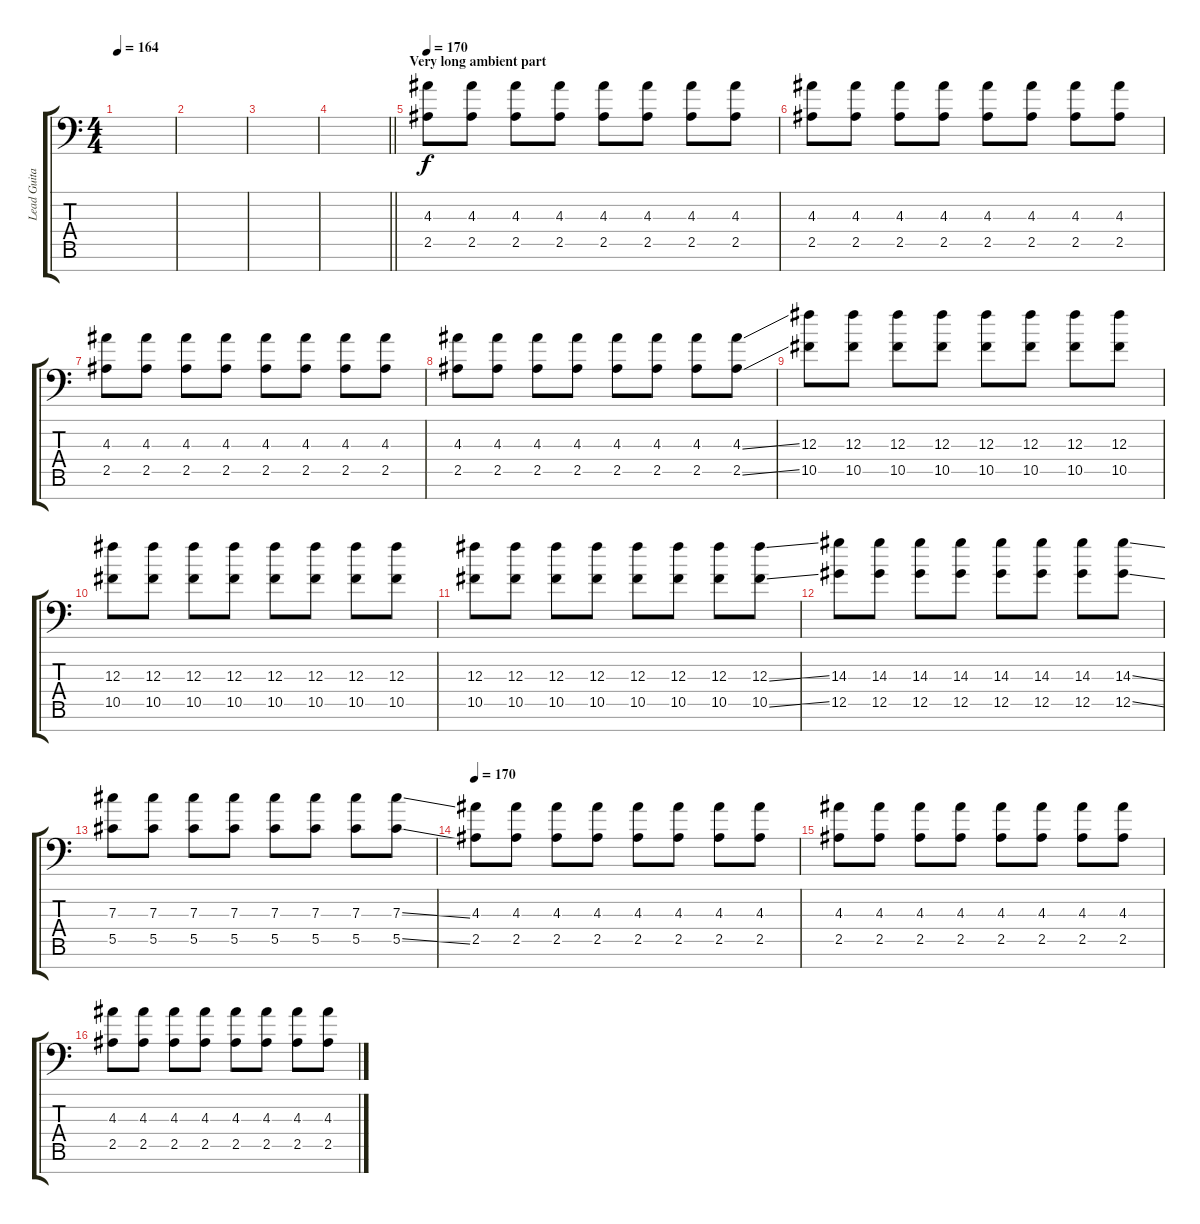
\track ("Lead Guitar #3" "Lead Guita") {instrument distortionguitar}
\staff {score tabs}
\tuning (Eb4 Bb3 Gb3 Db3 Ab2 Eb2 Ab1) {hide}
\ts (4 4)
\tempo 164
\clef f4
\ks c
|
|
|
\barLineRight lightlight
|
\section ("" "Very long ambient part")
\tempo 170
(4.3 2.5).8 (4.3 2.5).8 (4.3 2.5).8 (4.3 2.5).8 (4.3 2.5).8 (4.3 2.5).8 (4.3 2.5).8 (4.3 2.5).8 |
(4.3 2.5).8 (4.3 2.5).8 (4.3 2.5).8 (4.3 2.5).8 (4.3 2.5).8 (4.3 2.5).8 (4.3 2.5).8 (4.3 2.5).8 |
(4.3 2.5).8 (4.3 2.5).8 (4.3 2.5).8 (4.3 2.5).8 (4.3 2.5).8 (4.3 2.5).8 (4.3 2.5).8 (4.3 2.5).8 |
(4.3 2.5).8 (4.3 2.5).8 (4.3 2.5).8 (4.3 2.5).8 (4.3 2.5).8 (4.3 2.5).8 (4.3 2.5).8 (4.3{ss} 2.5{ss}).8 |
(12.3 10.5).8 (12.3 10.5).8 (12.3 10.5).8 (12.3 10.5).8 (12.3 10.5).8 (12.3 10.5).8 (12.3 10.5).8 (12.3 10.5).8 |
(12.3 10.5).8 (12.3 10.5).8 (12.3 10.5).8 (12.3 10.5).8 (12.3 10.5).8 (12.3 10.5).8 (12.3 10.5).8 (12.3 10.5).8 |
(12.3 10.5).8 (12.3 10.5).8 (12.3 10.5).8 (12.3 10.5).8 (12.3 10.5).8 (12.3 10.5).8 (12.3 10.5).8 (12.3{ss} 10.5{ss}).8 |
(14.3 12.5).8 (14.3 12.5).8 (14.3 12.5).8 (14.3 12.5).8 (14.3 12.5).8 (14.3 12.5).8 (14.3 12.5).8 (14.3{ss} 12.5{ss}).8 |
(7.3 5.5).8 (7.3 5.5).8 (7.3 5.5).8 (7.3 5.5).8 (7.3 5.5).8 (7.3 5.5).8 (7.3 5.5).8 (7.3{ss} 5.5{ss}).8 |
\tempo 170
(4.3 2.5).8 (4.3 2.5).8 (4.3 2.5).8 (4.3 2.5).8 (4.3 2.5).8 (4.3 2.5).8 (4.3 2.5).8 (4.3 2.5).8 |
(4.3 2.5).8 (4.3 2.5).8 (4.3 2.5).8 (4.3 2.5).8 (4.3 2.5).8 (4.3 2.5).8 (4.3 2.5).8 (4.3 2.5).8 |
(4.3 2.5).8 (4.3 2.5).8 (4.3 2.5).8 (4.3 2.5).8 (4.3 2.5).8 (4.3 2.5).8 (4.3 2.5).8 (4.3 2.5).8
